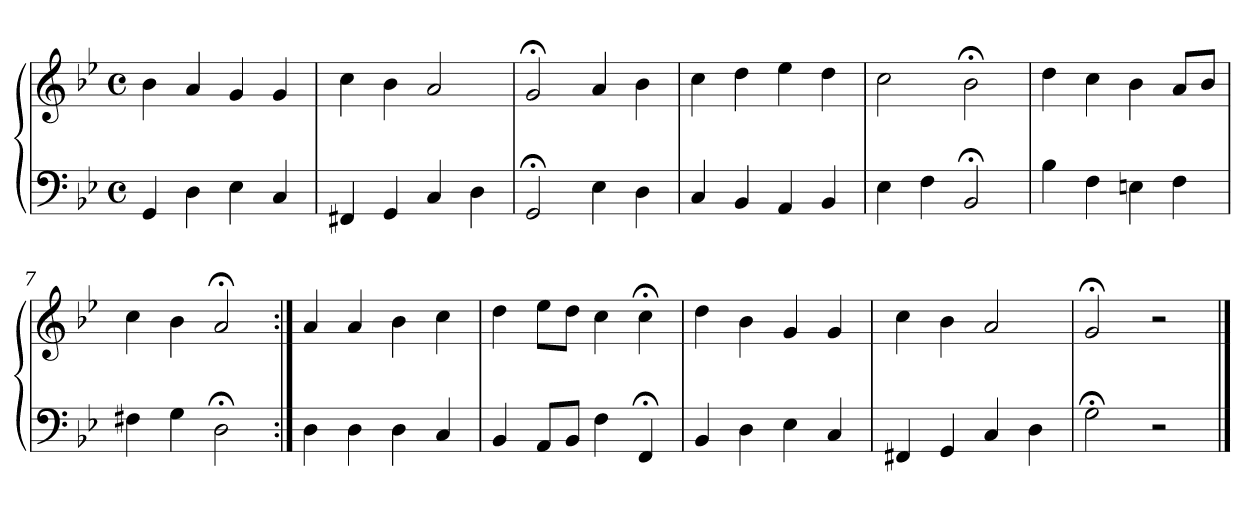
**kern	**kern
*part1	*part1
*staff2	*staff1
*clefF4	*clefG2
*k[b-e-]	*k[b-e-]
*M4/4	*M4/4
*met(c)	*met(c)
=1	=1
4GG	4b-
4D	4a
4E-	4g
4C	4g
=2	=2
4FF#X	4cc
4GG	4b-
4C	2a
4D	.
=3	=3
2GG;<	2g;<
4E-	4a
4D	4b-
=4	=4
4C	4cc
4BB-	4dd
4AA	4ee-
4BB-	4dd
=5	=5
4E-	2cc
4F	.
2BB-;<	2b-;<
=6	=6
4B-	4dd
4F	4cc
4En	4b-
4F	8aL
.	8b-J
=7	=7
4F#X	4cc
4G	4b-
2D;<	2a;<
!!LO:LB:g=z
=8:|!	=8:|!
4D	4a
4D	4a
4D	4b-
4C	4cc
=9	=9
4BB-	4dd
8AAL	8ee-L
8BB-J	8ddJ
4F	4cc
4FF;<	4cc;<
=10	=10
4BB-	4dd
4D	4b-
4E-	4g
4C	4g
=11	=11
4FF#X	4cc
4GG	4b-
4C	2a
4D	.
=12	=12
2G;<	2g;<
2r	2r
==	==
*-	*-
